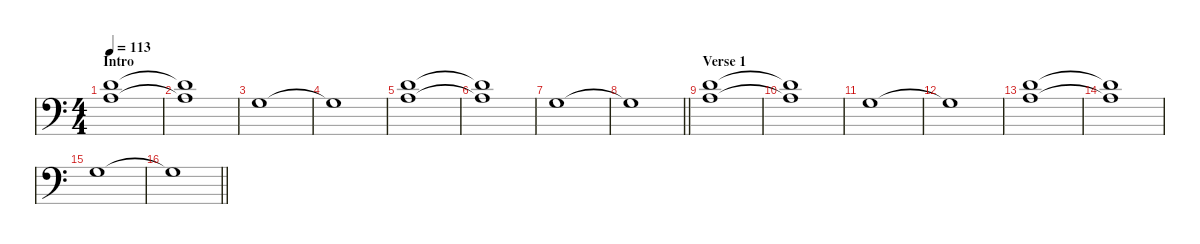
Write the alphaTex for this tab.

\defaultSystemsLayout 4
\hideDynamics
\bracketExtendMode nobrackets
\singleTrackTrackNamePolicy hidden
\multiTrackTrackNamePolicy hidden
\firstSystemTrackNameMode fullname
\firstSystemTrackNameOrientation horizontal
\otherSystemsTrackNameOrientation horizontal
\track ("Keys" "pad.synth.") {instrument pad8sweep}
\staff {score}
\tuning (E4 B3 G3 D3 A2 E2)
\ts (4 4)
\section ("" "Intro")
\tempo 113
\clef f4
\ks c
(3.2 2.3).1{dy ff instrument pad8sweep beam Down} |
(3.2{t} 2.3{t}).1{dy f beam Down} |
0.3.1{dy ff beam Down} |
0.3{t}.1{dy f beam Down} |
(3.2 2.3).1{dy ff beam Down} |
(3.2{t} 2.3{t}).1{dy f beam Down} |
0.3.1{dy ff beam Down} |
\barLineRight lightlight
0.3{t}.1{dy f beam Down} |
\section ("" "Verse 1")
(3.2 2.3).1{dy ff beam Down} |
(3.2{t} 2.3{t}).1{dy f beam Down} |
0.3.1{dy ff beam Down} |
0.3{t}.1{dy f beam Down} |
(3.2 2.3).1{dy ff beam Down} |
(3.2{t} 2.3{t}).1{dy f beam Down} |
0.3.1{dy ff beam Down} |
\barLineRight lightlight
0.3{t}.1{dy f beam Down}
